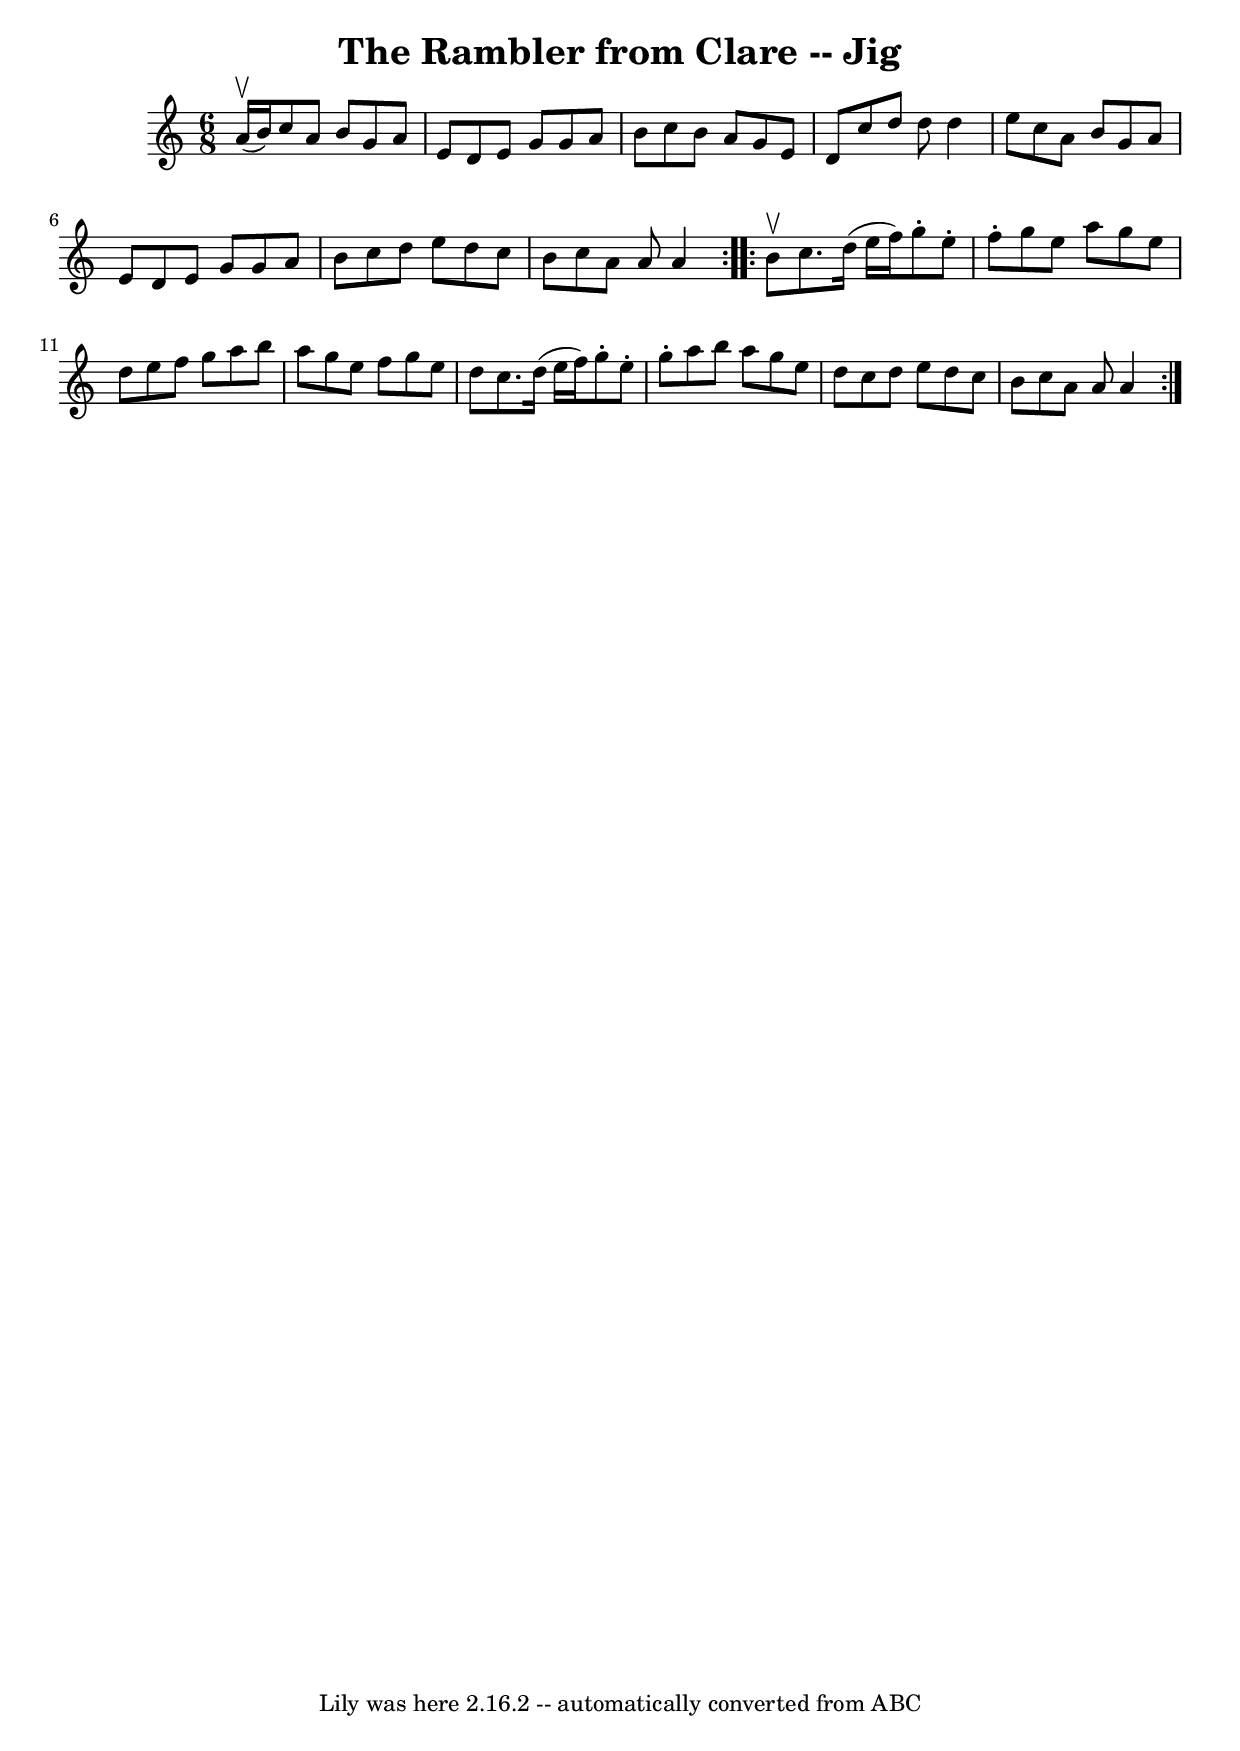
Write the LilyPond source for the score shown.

\version "2.16.2"
\include "Mammoth.ily"
\header {
	%% book = "Ryan's Mammoth Collection"
	crossRefNumber = "1"
	footnotes = "\\\\88 454"
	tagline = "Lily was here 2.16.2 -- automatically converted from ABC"
	title = "The Rambler from Clare -- Jig"
}
voicedefault =  {


\repeat volta 2 {
\time 6/8 
\key a \minor a'16^\upbow(b'16) |
 c''8 a'8    
b'8 g'8 a'8 e'8    |
 d'8 e'8 g'8 g'8 a'8 b'8   
 |
 c''8 b'8 a'8 g'8 e'8 d'8    |
 c''8 d''8  
 d''8 d''4 e''8    |
 c''8 a'8 b'8 g'8 a'8 e'8  
  |
 d'8 e'8 g'8 g'8 a'8 b'8    |
 c''8 d''8  
 e''8 d''8 c''8 b'8    |
 c''8 a'8 a'8 a'4  }     
\repeat volta 2 { b'8^\upbow |
 c''8. d''16 (e''16 f''16  
-) g''8 -. e''8 -. f''8 -.   |
 g''8 e''8 a''8 g''8    
e''8 d''8    |
 e''8 f''8 g''8 a''8 b''8 a''8    
|
 g''8 e''8 f''8 g''8 e''8 d''8    |
 c''8.   
 d''16 (e''16 f''16) g''8 -. e''8 -. g''8 -.   |
 a''8   
 b''8 a''8 g''8 e''8 d''8    |
 c''8 d''8 e''8    
d''8 c''8 b'8    |
 c''8 a'8 a'8 a'4  }   
}

\score{
    <<

	\context Staff="default"
	{
	    \voicedefault 
	}

    >>
	\layout {
	}
	\midi {}
}
